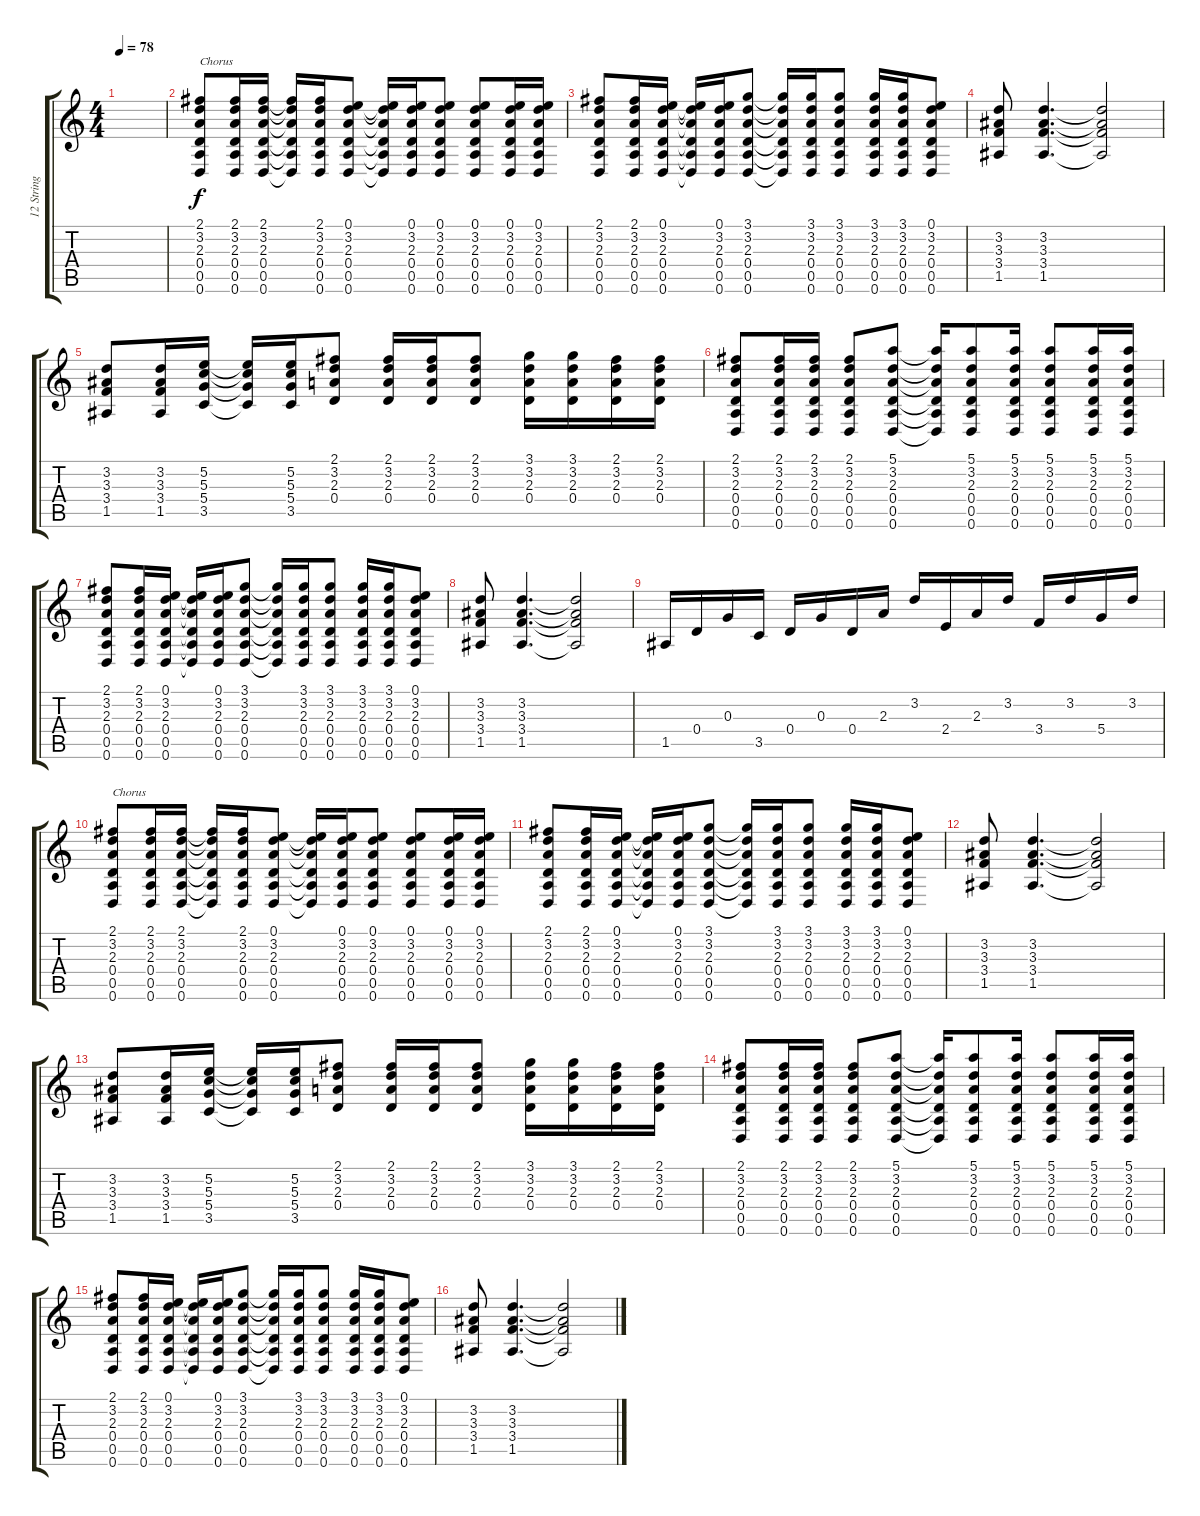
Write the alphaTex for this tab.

\track ("12 String Acoustic #1" "12 String ") {instrument acousticguitarsteel}
\staff {score tabs}
\tuning (E4 B3 G3 D3 A2 D2) {hide}
\ts (4 4)
\tempo 78
\clef g2
\ks c
|
(2.1 3.2 2.3 0.4 0.5 0.6).8{txt "Chorus"} (2.1 3.2 2.3 0.4 0.5 0.6).16 (2.1 3.2 2.3 0.4 0.5 0.6).16 (2.1{t} 3.2{t} 2.3{t} 0.4{t} 0.5{t} 0.6{t}).16 (2.1 3.2 2.3 0.4 0.5 0.6).16 (0.1 3.2 2.3 0.4 0.5 0.6).8 (0.1{t} 3.2{t} 2.3{t} 0.4{t} 0.5{t} 0.6{t}).16 (0.1 3.2 2.3 0.4 0.5 0.6).16 (0.1 3.2 2.3 0.4 0.5 0.6).8 (0.1 3.2 2.3 0.4 0.5 0.6).8 (0.1 3.2 2.3 0.4 0.5 0.6).16 (0.1 3.2 2.3 0.4 0.5 0.6).16 |
(2.1 3.2 2.3 0.4 0.5 0.6).8 (2.1 3.2 2.3 0.4 0.5 0.6).16 (0.1 3.2 2.3 0.4 0.5 0.6).16 (0.1{t} 3.2{t} 2.3{t} 0.4{t} 0.5{t} 0.6{t}).16 (0.1 3.2 2.3 0.4 0.5 0.6).16 (3.1 3.2 2.3 0.4 0.5 0.6).8 (3.1{t} 3.2{t} 2.3{t} 0.4{t} 0.5{t} 0.6{t}).16 (3.1 3.2 2.3 0.4 0.5 0.6).16 (3.1 3.2 2.3 0.4 0.5 0.6).8 (3.1 3.2 2.3 0.4 0.5 0.6).16 (3.1 3.2 2.3 0.4 0.5 0.6).16 (0.1 3.2 2.3 0.4 0.5 0.6).8 |
(3.2 3.3 3.4 1.5).8 (3.2 3.3 3.4 1.5).4{d} (3.2{t} 3.3{t} 3.4{t} 1.5{t}).2 |
(3.2 3.3 3.4 1.5).8 (3.2 3.3 3.4 1.5).16 (5.2 5.3 5.4 3.5).16 (5.2{t} 5.3{t} 5.4{t} 3.5{t}).16 (5.2 5.3 5.4 3.5).16 (2.1 3.2 2.3 0.4).8 (2.1 3.2 2.3 0.4).16 (2.1 3.2 2.3 0.4).16 (2.1 3.2 2.3 0.4).8 (3.1 3.2 2.3 0.4).16 (3.1 3.2 2.3 0.4).16 (2.1 3.2 2.3 0.4).16 (2.1 3.2 2.3 0.4).16 |
(2.1 3.2 2.3 0.4 0.5 0.6).8 (2.1 3.2 2.3 0.4 0.5 0.6).16 (2.1 3.2 2.3 0.4 0.5 0.6).16 (2.1 3.2 2.3 0.4 0.5 0.6).8 (5.1 3.2 2.3 0.4 0.5 0.6).8 (5.1{t} 3.2{t} 2.3{t} 0.4{t} 0.5{t} 0.6{t}).16 (5.1 3.2 2.3 0.4 0.5 0.6).8 (5.1 3.2 2.3 0.4 0.5 0.6).16 (5.1 3.2 2.3 0.4 0.5 0.6).8 (5.1 3.2 2.3 0.4 0.5 0.6).16 (5.1 3.2 2.3 0.4 0.5 0.6).16 |
(2.1 3.2 2.3 0.4 0.5 0.6).8 (2.1 3.2 2.3 0.4 0.5 0.6).16 (0.1 3.2 2.3 0.4 0.5 0.6).16 (0.1{t} 3.2{t} 2.3{t} 0.4{t} 0.5{t} 0.6{t}).16 (0.1 3.2 2.3 0.4 0.5 0.6).16 (3.1 3.2 2.3 0.4 0.5 0.6).8 (3.1{t} 3.2{t} 2.3{t} 0.4{t} 0.5{t} 0.6{t}).16 (3.1 3.2 2.3 0.4 0.5 0.6).16 (3.1 3.2 2.3 0.4 0.5 0.6).8 (3.1 3.2 2.3 0.4 0.5 0.6).16 (3.1 3.2 2.3 0.4 0.5 0.6).16 (0.1 3.2 2.3 0.4 0.5 0.6).8 |
(3.2 3.3 3.4 1.5).8 (3.2 3.3 3.4 1.5).4{d} (3.2{t} 3.3{t} 3.4{t} 1.5{t}).2 |
1.5.16 0.4.16 0.3.16 3.5.16 0.4.16 0.3.16 0.4.16 2.3.16 3.2.16 2.4.16 2.3.16 3.2.16 3.4.16 3.2.16 5.4.16 3.2.16 |
(2.1 3.2 2.3 0.4 0.5 0.6).8{txt "Chorus"} (2.1 3.2 2.3 0.4 0.5 0.6).16 (2.1 3.2 2.3 0.4 0.5 0.6).16 (2.1{t} 3.2{t} 2.3{t} 0.4{t} 0.5{t} 0.6{t}).16 (2.1 3.2 2.3 0.4 0.5 0.6).16 (0.1 3.2 2.3 0.4 0.5 0.6).8 (0.1{t} 3.2{t} 2.3{t} 0.4{t} 0.5{t} 0.6{t}).16 (0.1 3.2 2.3 0.4 0.5 0.6).16 (0.1 3.2 2.3 0.4 0.5 0.6).8 (0.1 3.2 2.3 0.4 0.5 0.6).8 (0.1 3.2 2.3 0.4 0.5 0.6).16 (0.1 3.2 2.3 0.4 0.5 0.6).16 |
(2.1 3.2 2.3 0.4 0.5 0.6).8 (2.1 3.2 2.3 0.4 0.5 0.6).16 (0.1 3.2 2.3 0.4 0.5 0.6).16 (0.1{t} 3.2{t} 2.3{t} 0.4{t} 0.5{t} 0.6{t}).16 (0.1 3.2 2.3 0.4 0.5 0.6).16 (3.1 3.2 2.3 0.4 0.5 0.6).8 (3.1{t} 3.2{t} 2.3{t} 0.4{t} 0.5{t} 0.6{t}).16 (3.1 3.2 2.3 0.4 0.5 0.6).16 (3.1 3.2 2.3 0.4 0.5 0.6).8 (3.1 3.2 2.3 0.4 0.5 0.6).16 (3.1 3.2 2.3 0.4 0.5 0.6).16 (0.1 3.2 2.3 0.4 0.5 0.6).8 |
(3.2 3.3 3.4 1.5).8 (3.2 3.3 3.4 1.5).4{d} (3.2{t} 3.3{t} 3.4{t} 1.5{t}).2 |
(3.2 3.3 3.4 1.5).8 (3.2 3.3 3.4 1.5).16 (5.2 5.3 5.4 3.5).16 (5.2{t} 5.3{t} 5.4{t} 3.5{t}).16 (5.2 5.3 5.4 3.5).16 (2.1 3.2 2.3 0.4).8 (2.1 3.2 2.3 0.4).16 (2.1 3.2 2.3 0.4).16 (2.1 3.2 2.3 0.4).8 (3.1 3.2 2.3 0.4).16 (3.1 3.2 2.3 0.4).16 (2.1 3.2 2.3 0.4).16 (2.1 3.2 2.3 0.4).16 |
(2.1 3.2 2.3 0.4 0.5 0.6).8 (2.1 3.2 2.3 0.4 0.5 0.6).16 (2.1 3.2 2.3 0.4 0.5 0.6).16 (2.1 3.2 2.3 0.4 0.5 0.6).8 (5.1 3.2 2.3 0.4 0.5 0.6).8 (5.1{t} 3.2{t} 2.3{t} 0.4{t} 0.5{t} 0.6{t}).16 (5.1 3.2 2.3 0.4 0.5 0.6).8 (5.1 3.2 2.3 0.4 0.5 0.6).16 (5.1 3.2 2.3 0.4 0.5 0.6).8 (5.1 3.2 2.3 0.4 0.5 0.6).16 (5.1 3.2 2.3 0.4 0.5 0.6).16 |
(2.1 3.2 2.3 0.4 0.5 0.6).8 (2.1 3.2 2.3 0.4 0.5 0.6).16 (0.1 3.2 2.3 0.4 0.5 0.6).16 (0.1{t} 3.2{t} 2.3{t} 0.4{t} 0.5{t} 0.6{t}).16 (0.1 3.2 2.3 0.4 0.5 0.6).16 (3.1 3.2 2.3 0.4 0.5 0.6).8 (3.1{t} 3.2{t} 2.3{t} 0.4{t} 0.5{t} 0.6{t}).16 (3.1 3.2 2.3 0.4 0.5 0.6).16 (3.1 3.2 2.3 0.4 0.5 0.6).8 (3.1 3.2 2.3 0.4 0.5 0.6).16 (3.1 3.2 2.3 0.4 0.5 0.6).16 (0.1 3.2 2.3 0.4 0.5 0.6).8 |
(3.2 3.3 3.4 1.5).8 (3.2 3.3 3.4 1.5).4{d} (3.2{t} 3.3{t} 3.4{t} 1.5{t}).2
